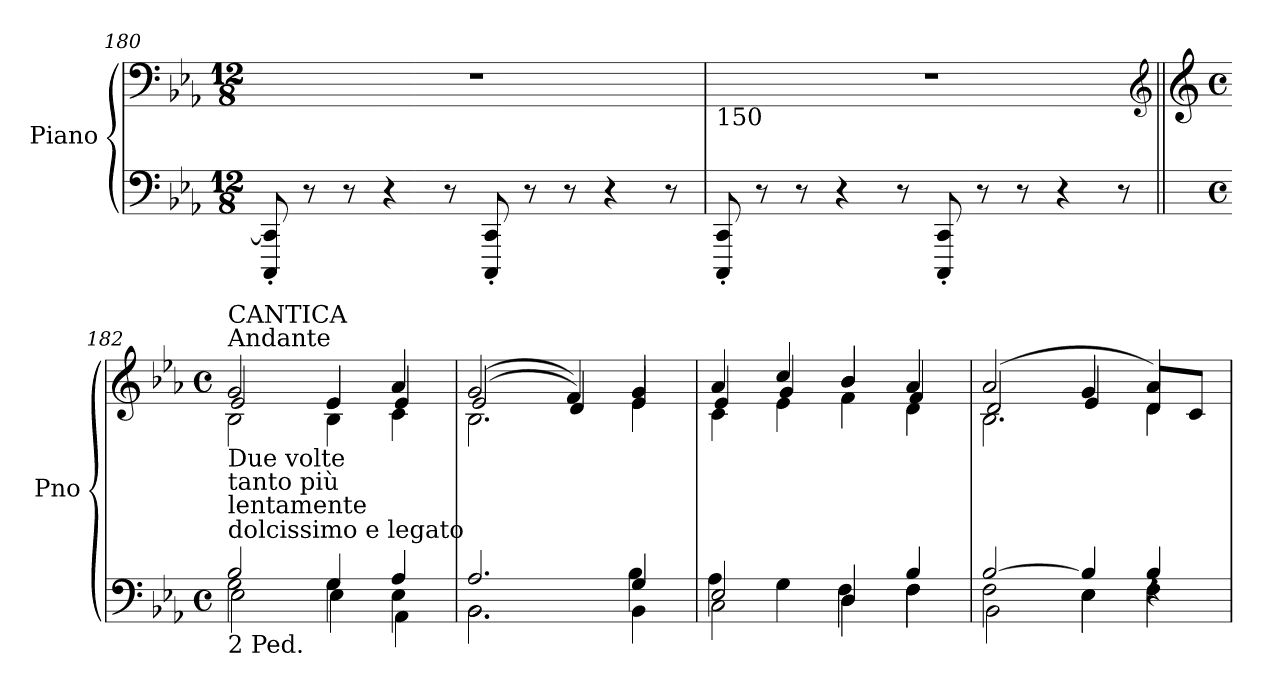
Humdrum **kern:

**kern	**kern
*part1	*part1
*staff2	*staff1
*I"Piano	*
*I'Pno	*
*clefF4	*clefF4
*k[b-e-a-]	*k[b-e-a-]
*E-:	*E-:
*M12/8	*M12/8
=180	=180
8CCC/' 8CC/]'	1.r
8r	.
8r	.
4r	.
8r	.
8CCC/' 8CC/'	.
8r	.
8r	.
4r	.
8r	.
!!LO:PB:g=z
=181	=181
!	!LO:TX:b:t=150
8CCC/' 8CC/'	1.r
8r	.
8r	.
4r	.
8r	.
8CCC/' 8CC/'	.
8r	.
8r	.
4r	.
8r	.
*	*clefG2
!!LO:PB:g=z
=182||	=182||
*	*clefG2
*M4/4	*M4/4
*met(c)	*met(c)
*	*MM66
*^	*^
*	*^	*	*^
!	!	!	!LO:TX:a:t=CANTICA\nAndante	!	!
!	!	!	!LO:TX:b:t=Due volte\ntanto più\nlentamente	!	!
!	!	!	!LO:TX:b:t=dolcissimo e legato	!	!
!LO:TX:b:t=2 Ped.	!	!	!	!	!
2B-/	2G\	2E-\	2g/	2B-\	2e-/
4G/	4G\	4E-\	4e-/	4B-\	4e-/
4A-/	4E-\	4AA-\	4a-/	4c\	4e-/
=183	=183	=183	=183	=183	=183
2.A-/	2.BB-\	2.BB-\	(2g/	2.B-\	(2e-/
.	.	.	4f/)	.	4d/)
4G/	4BB-\	4B-\	4g/	4e-\	4e-/
=184	=184	=184	=184	=184	=184
2E-/	4A-\	2C\	4a-/	4c\	4e-/
.	4G\	.	4cc/	4e-\	4g/
4D/	4F\	4D\	4b-/	4f\	4b-/
4B-/	4F\	4F\	4a-/	4d\	4f/
!!LO:PB:g=z	!!	!!
=185	=185	=185	=185	=185	=185
[2B-/	2F\	2BB-\	(2a-/	2.B-\	2d/
4B-/]	4E-\	4E-\	4g/	.	4e-/
4B-/	4F\	4rF	4a-/)	4d\	8d/L
.	.	.	.	.	8c/J
*v	*v	*v	*	*	*
*	*v	*v	*v
=	=
*-	*-
